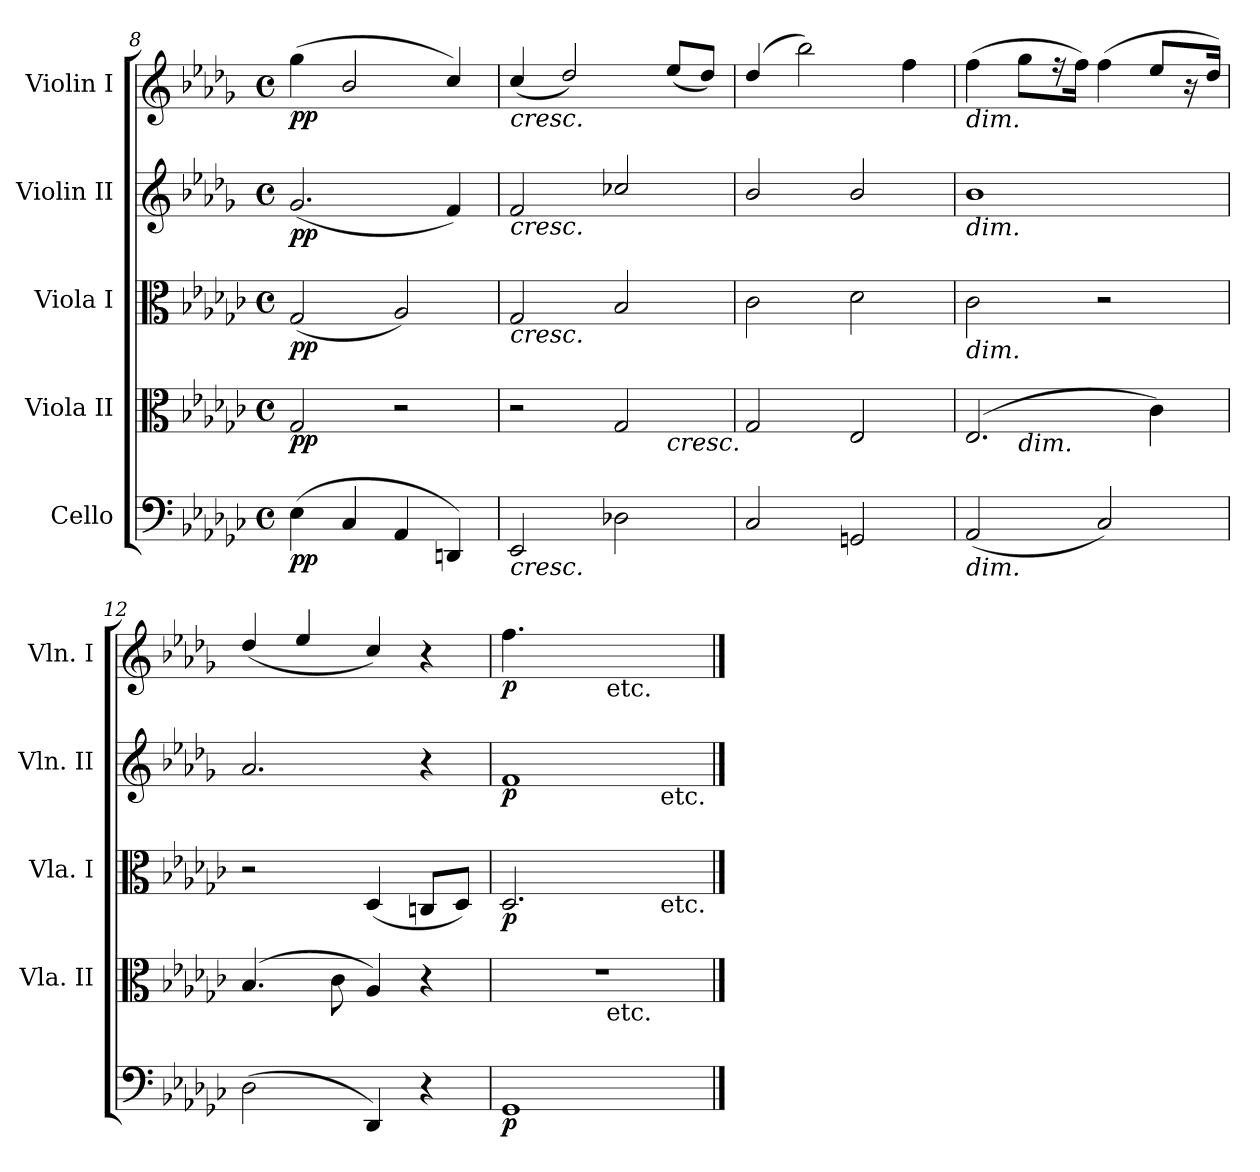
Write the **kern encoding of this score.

**kern	**dynam	**kern	**dynam	**kern	**dynam	**kern	**dynam	**kern	**dynam
*part5	*part5	*part4	*part4	*part3	*part3	*part2	*part2	*part1	*part1
*staff5	*staff5	*staff4	*staff4	*staff3	*staff3	*staff2	*staff2	*staff1	*staff1
*I"Cello	*	*I"Viola II	*	*I"Viola I	*	*I"Violin II	*	*I"Violin I	*
*	*	*I'Vla. II	*	*I'Vla. I	*	*I'Vln. II	*	*I'Vln. I	*
*clefF4	*	*clefC3	*	*clefC3	*	*clefG2	*	*clefG2	*
*	*	*	*	*	*	*ITrd4c7	*	*ITrd4c7	*
*k[b-e-a-d-g-c-]	*	*k[b-e-a-d-g-c-]	*	*k[b-e-a-d-g-c-]	*	*k[b-e-a-d-g-c-]	*	*k[b-e-a-d-g-c-]	*
*e-:	*	*e-:	*	*e-:	*	*e-:	*	*e-:	*
*M4/4	*	*M4/4	*	*M4/4	*	*M4/4	*	*M4/4	*
*met(c)	*	*met(c)	*	*met(c)	*	*met(c)	*	*met(c)	*
=8	=8	=8	=8	=8	=8	=8	=8	=8	=8
!	!LO:DY:b	!	!LO:DY:b	!	!LO:DY:b	!	!LO:DY:b	!	!LO:DY:b
(>4E-\	pp	2G-/	pp	(<2G-/	pp	(<2.c-/	pp	(>4cc-\	pp
4C-/	.	.	.	.	.	.	.	2e-/	.
4AA-/	.	2r	.	2A-/)	.	.	.	.	.
4DDn/)	.	.	.	.	.	4B-/)	.	4f/)	.
=9	=9	=9	=9	=9	=9	=9	=9	=9	=9
!	!	!	!	!	!	!	!	!LO:TX:b:i:t=cresc.	!
!	!	!	!	!	!	!LO:TX:b:i:t=cresc.	!	!	!
!	!	!	!	!LO:TX:b:i:t=cresc.	!	!	!	!	!
!LO:TX:b:i:t=cresc.	!	!	!	!	!	!	!	!	!
*	*	*^	*	*	*	*	*	*	*
2EE-/	.	2r	2.ryy	.	2G-/	.	2B-/	.	(<4f/	.
.	.	.	.	.	.	.	.	.	2g-/)	.
2D-X\	.	2G-/	.	.	2B-/	.	2f-X/	.	.	.
!	!	!	!LO:TX:b:i:t=cresc.	!	!	!	!	!	!	!
.	.	.	4ryy	.	.	.	.	.	(<8a-/L	.
.	.	.	.	.	.	.	.	.	8g-/J)	.
*	*	*v	*v	*	*	*	*	*	*	*
=10	=10	=10	=10	=10	=10	=10	=10	=10	=10
2C-/	.	2G-/	.	2c-\	.	2e-/	.	(4g-/	.
.	.	.	.	.	.	.	.	2ee-\)	.
2GGn/	.	2E-/	.	2d-\	.	2e-/	.	.	.
.	.	.	.	.	.	.	.	4b-\	.
=11	=11	=11	=11	=11	=11	=11	=11	=11	=11
!	!	!	!	!	!	!	!	!LO:TX:b:i:t=dim.	!
!	!	!	!	!	!	!LO:TX:b:i:t=dim.	!	!	!
!	!	!	!	!LO:TX:b:i:t=dim.	!	!	!	!	!
!LO:TX:b:i:t=dim.	!	!	!	!	!	!	!	!	!
*	*	*^	*	*	*	*	*	*	*
(<2AA-/	.	(2.E-/	4ryy	.	2c-\	.	1e-	.	(>4b-\	.
!	!	!	!LO:TX:b:i:t=dim.	!	!	!	!	!	!	!
.	.	.	2.ryy	.	.	.	.	.	8cc-\L	.
.	.	.	.	.	.	.	.	.	16r	.
.	.	.	.	.	.	.	.	.	16b-\Jk)	.
2C-/)	.	.	.	.	2r	.	.	.	(>4b-\	.
.	.	4c-\)	.	.	.	.	.	.	8a-/L	.
.	.	.	.	.	.	.	.	.	16r	.
.	.	.	.	.	.	.	.	.	16g-/Jk)	.
*	*	*v	*v	*	*	*	*	*	*	*
=12	=12	=12	=12	=12	=12	=12	=12	=12	=12
(>2D-\	.	(4.B-/	.	2r	.	2.d-/	.	(<4g-/	.
.	.	.	.	.	.	.	.	4a-/	.
.	.	8c-\	.	.	.	.	.	.	.
4DD-/)	.	4A-/)	.	(<4D-/	.	.	.	4f/)	.
4r	.	4r	.	8Cn/L	.	4r	.	4r	.
.	.	.	.	8D-/J)	.	.	.	.	.
=13	=13	=13	=13	=13	=13	=13	=13	=13	=13
!	!LO:DY:b	!	!	!	!LO:DY:b	!	!LO:DY:b	!	!LO:DY:b
*	*	*^	*	*	*	*^	*	*	*
1GG-	p	1r	2ryy	.	2.D-/	p	1B-	2.ryy	p	4.b-\	p
.	.	.	.	.	.	.	.	.	.	8ryy	.
!	!	!	!	!	!	!	!	!	!	!LO:TX:b:t=etc.	!
!	!	!	!LO:TX:b:t=etc.	!	!	!	!	!	!	!	!
.	.	.	2ryy	.	.	.	.	.	.	2ryy	.
!	!	!	!	!	!	!	!	!LO:TX:b:t=etc.	!	!	!
!	!	!	!	!	!LO:TX:b:t=etc.	!	!	!	!	!	!
.	.	.	.	.	4ryy	.	.	4ryy	.	.	.
*	*	*v	*v	*	*	*	*v	*v	*	*	*
==	==	==	==	==	==	==	==	==	==
*-	*-	*-	*-	*-	*-	*-	*-	*-	*-
